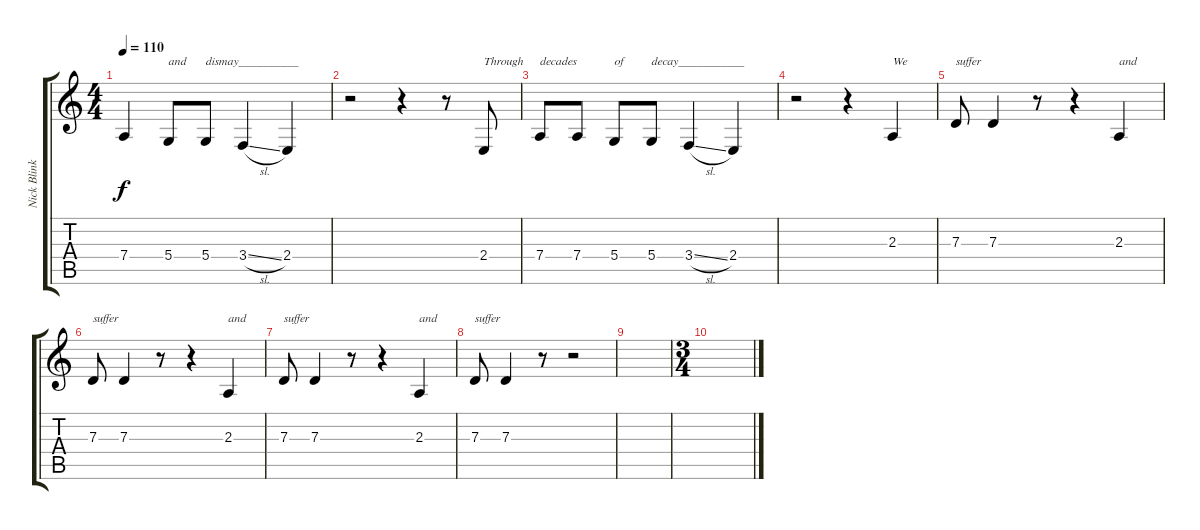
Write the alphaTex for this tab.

\track ("Nick Blinko (Vocals)" "Nick Blink") {instrument lead2sawtooth}
\staff {score tabs}
\tuning (E4 B3 G3 D3 A2 E2) {hide}
\ts (4 4)
\tempo 110
\clef g2
\ks c
7.4.4{dy f} 5.4.8{txt "and"} 5.4.8{txt "dismay__________"} 3.4{sl}.4 2.4.4 |
r.2 r.4 r.8 2.4.8{txt "Through"} |
7.4.8{txt "decades"} 7.4.8 5.4.8{txt "of"} 5.4.8{txt "decay___________"} 3.4{sl}.4 2.4.4 |
r.2 r.4 2.3.4{txt "We"} |
7.3.8{txt "suffer"} 7.3.4 r.8 r.4 2.3.4{txt "and"} |
7.3.8{txt "suffer"} 7.3.4 r.8 r.4 2.3.4{txt "and"} |
7.3.8{txt "suffer"} 7.3.4 r.8 r.4 2.3.4{txt "and"} |
7.3.8{txt "suffer"} 7.3.4 r.8 r.2 |
|
\ts (3 4)
